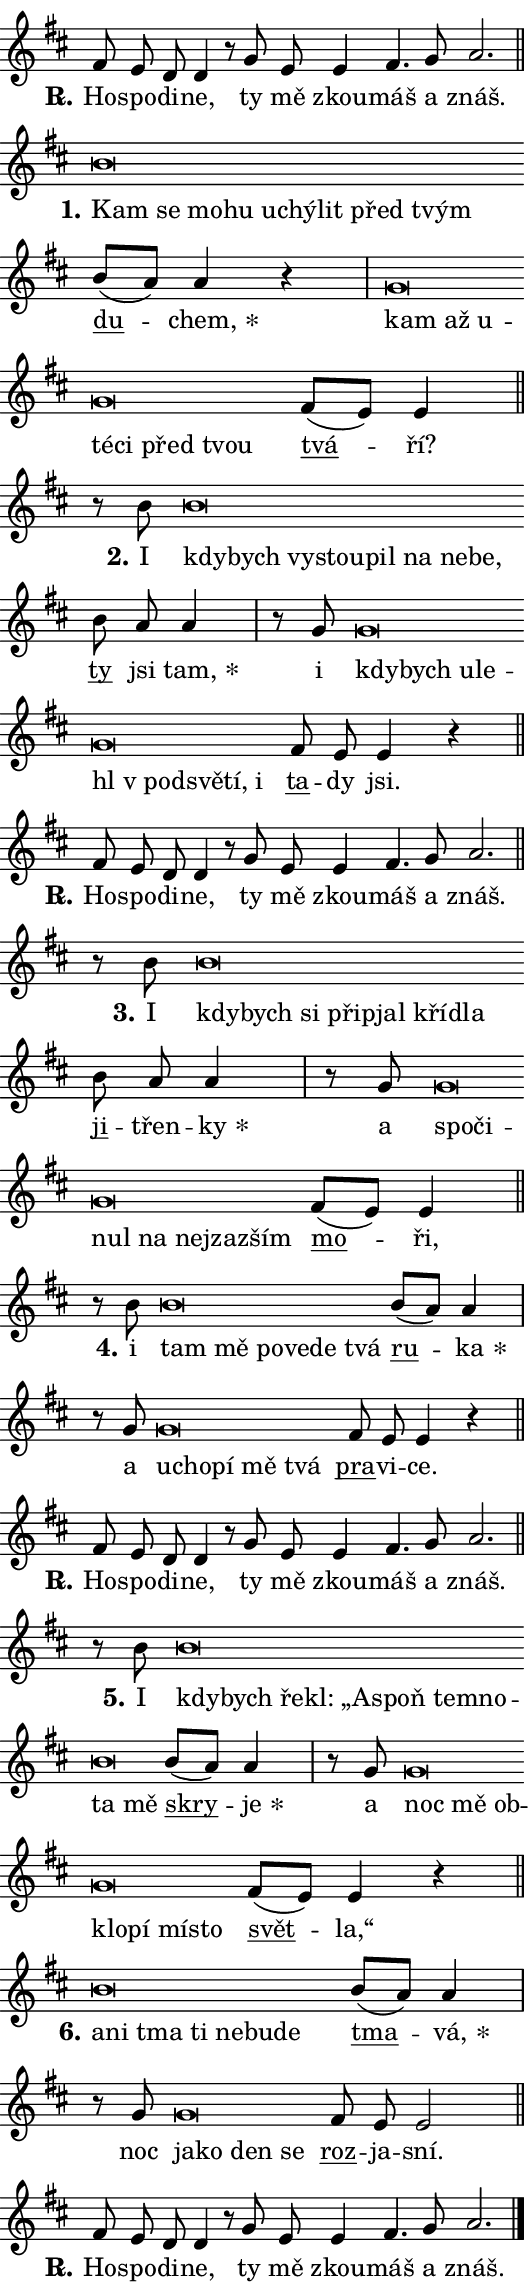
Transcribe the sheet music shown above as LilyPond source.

\version "2.24.0"
\header { tagline = "" }
\paper {
  indent = 0\cm
  top-margin = 0\cm
  right-margin = 0.13\cm % to fit lyric hyphens
  bottom-margin = 0\cm
  left-margin = 0\cm
  paper-width = 9\cm
  page-breaking = #ly:one-page-breaking
  system-system-spacing.basic-distance = #11
  score-system-spacing.basic-distance = #11
  ragged-last = ##f
}


%% Author: Thomas Morley
%% https://lists.gnu.org/archive/html/lilypond-user/2020-05/msg00002.html
#(define (line-position grob)
"Returns position of @var[grob} in current system:
   @code{'start}, if at first time-step
   @code{'end}, if at last time-step
   @code{'middle} otherwise
"
  (let* ((col (ly:item-get-column grob))
         (ln (ly:grob-object col 'left-neighbor))
         (rn (ly:grob-object col 'right-neighbor))
         (col-to-check-left (if (ly:grob? ln) ln col))
         (col-to-check-right (if (ly:grob? rn) rn col))
         (break-dir-left
           (and
             (ly:grob-property col-to-check-left 'non-musical #f)
             (ly:item-break-dir col-to-check-left)))
         (break-dir-right
           (and
             (ly:grob-property col-to-check-right 'non-musical #f)
             (ly:item-break-dir col-to-check-right))))
        (cond ((eqv? 1 break-dir-left) 'start)
              ((eqv? -1 break-dir-right) 'end)
              (else 'middle))))

#(define (tranparent-at-line-position vctor)
  (lambda (grob)
  "Relying on @code{line-position} select the relevant enry from @var{vctor}.
Used to determine transparency,"
    (case (line-position grob)
      ((end) (not (vector-ref vctor 0)))
      ((middle) (not (vector-ref vctor 1)))
      ((start) (not (vector-ref vctor 2))))))

noteHeadBreakVisibility =
#(define-music-function (break-visibility)(vector?)
"Makes @code{NoteHead}s transparent relying on @var{break-visibility}"
#{
  \override NoteHead.transparent =
    #(tranparent-at-line-position break-visibility)
#})

#(define delete-ledgers-for-transparent-note-heads
  (lambda (grob)
    "Reads whether a @code{NoteHead} is transparent.
If so this @code{NoteHead} is removed from @code{'note-heads} from
@var{grob}, which is supposed to be @code{LedgerLineSpanner}.
As a result ledgers are not printed for this @code{NoteHead}"
    (let* ((nhds-array (ly:grob-object grob 'note-heads))
           (nhds-list
             (if (ly:grob-array? nhds-array)
                 (ly:grob-array->list nhds-array)
                 '()))
           ;; Relies on the transparent-property being done before
           ;; Staff.LedgerLineSpanner.after-line-breaking is executed.
           ;; This is fragile ...
           (to-keep
             (remove
               (lambda (nhd)
                 (ly:grob-property nhd 'transparent #f))
               nhds-list)))
      ;; TODO find a better method to iterate over grob-arrays, similiar
      ;; to filter/remove etc for lists
      ;; For now rebuilt from scratch
      (set! (ly:grob-object grob 'note-heads)  '())
      (for-each
        (lambda (nhd)
          (ly:pointer-group-interface::add-grob grob 'note-heads nhd))
        to-keep))))

squashNotes = {
  \override NoteHead.X-extent = #'(-0.2 . 0.2)
  \override NoteHead.Y-extent = #'(-0.75 . 0)
  \override NoteHead.stencil =
    #(lambda (grob)
       (let ((pos (ly:grob-property grob 'staff-position)))
         (begin
           (if (< pos -7) (display "ERROR: Lower brevis then expected\n") (display ""))
           (if (<= pos -6) ly:text-interface::print ly:note-head::print))))
}
unSquashNotes = {
  \revert NoteHead.X-extent
  \revert NoteHead.Y-extent
  \revert NoteHead.stencil
}

hideNotes = \noteHeadBreakVisibility #begin-of-line-visible
unHideNotes = \noteHeadBreakVisibility #all-visible

% work-around for resetting accidentals
% https://lilypond.org/doc/v2.23/Documentation/notation/displaying-rhythms#unmetered-music
cadenzaMeasure = {
  \cadenzaOff
  \partial 1024 s1024
  \cadenzaOn
}

#(define-markup-command (accent layout props text) (markup?)
  "Underline accented syllable"
  (interpret-markup layout props
    #{\markup \override #'(offset . 4.3) \underline { #text }#}))

responsum = \markup \concat {
  "R" \hspace #-1.05 \path #0.1 #'((moveto 0 0.07) (lineto 0.9 0.8)) \hspace #0.05 "."
}

spaceSize = #0.6828661417322834 % exact space size for TeX Gyre Schola

\layout {
  \context {
    \Staff
    \remove "Time_signature_engraver"
    \override LedgerLineSpanner.after-line-breaking = #delete-ledgers-for-transparent-note-heads
  }
  \context {
    \Lyrics {
      \override LyricSpace.minimum-distance = \spaceSize
      \override LyricText.font-name = #"TeX Gyre Schola"
      \override LyricText.font-size = 1
      \override StanzaNumber.font-name = #"TeX Gyre Schola Bold"
      \override StanzaNumber.font-size = 1
    }
  }
  \context {
    \Score 
    \override NoteHead.text =
      #(lambda (grob) 
        (let ((pos (ly:grob-property grob 'staff-position)))
          #{\markup {
            \combine
              \halign #-0.55 \raise #(if (= pos -6) 0 0.5) \override #'(thickness . 2) \draw-line #'(3.2 . 0)
              \musicglyph "noteheads.sM1"
          }#}))
  }
}

% magnetic-lyrics.ily
%
%   written by
%     Jean Abou Samra <jean@abou-samra.fr>
%     Werner Lemberg <wl@gnu.org>
%
%   adapted by
%     Jiri Hon <jiri.hon@gmail.com>
%
% Version 2022-Apr-15

% https://www.mail-archive.com/lilypond-user@gnu.org/msg149350.html

#(define (Left_hyphen_pointer_engraver context)
   "Collect syllable-hyphen-syllable occurrences in lyrics and store
them in properties.  This engraver only looks to the left.  For
example, if the lyrics input is @code{foo -- bar}, it does the
following.

@itemize @bullet
@item
Set the @code{text} property of the @code{LyricHyphen} grob between
@q{foo} and @q{bar} to @code{foo}.

@item
Set the @code{left-hyphen} property of the @code{LyricText} grob with
text @q{foo} to the @code{LyricHyphen} grob between @q{foo} and
@q{bar}.
@end itemize

Use this auxiliary engraver in combination with the
@code{lyric-@/text::@/apply-@/magnetic-@/offset!} hook."
   (let ((hyphen #f)
         (text #f))
     (make-engraver
      (acknowledgers
       ((lyric-syllable-interface engraver grob source-engraver)
        (set! text grob)))
      (end-acknowledgers
       ((lyric-hyphen-interface engraver grob source-engraver)
        ;(when (not (grob::has-interface grob 'lyric-space-interface))
          (set! hyphen grob)));)
      ((stop-translation-timestep engraver)
       (when (and text hyphen)
         (ly:grob-set-object! text 'left-hyphen hyphen))
       (set! text #f)
       (set! hyphen #f)))))

#(define (lyric-text::apply-magnetic-offset! grob)
   "If the space between two syllables is less than the value in
property @code{LyricText@/.details@/.squash-threshold}, move the right
syllable to the left so that it gets concatenated with the left
syllable.

Use this function as a hook for
@code{LyricText@/.after-@/line-@/breaking} if the
@code{Left_@/hyphen_@/pointer_@/engraver} is active."
   (let ((hyphen (ly:grob-object grob 'left-hyphen #f)))
     (when hyphen
       (let ((left-text (ly:spanner-bound hyphen LEFT)))
         (when (grob::has-interface left-text 'lyric-syllable-interface)
           (let* ((common (ly:grob-common-refpoint grob left-text X))
                  (this-x-ext (ly:grob-extent grob common X))
                  (left-x-ext
                   (begin
                     ;; Trigger magnetism for left-text.
                     (ly:grob-property left-text 'after-line-breaking)
                     (ly:grob-extent left-text common X)))
                  ;; `delta` is the gap width between two syllables.
                  (delta (- (interval-start this-x-ext)
                            (interval-end left-x-ext)))
                  (details (ly:grob-property grob 'details))
                  (threshold (assoc-get 'squash-threshold details 0.2)))
             (when (< delta threshold)
               (let* (;; We have to manipulate the input text so that
                      ;; ligatures crossing syllable boundaries are not
                      ;; disabled.  For languages based on the Latin
                      ;; script this is essentially a beautification.
                      ;; However, for non-Western scripts it can be a
                      ;; necessity.
                      (lt (ly:grob-property left-text 'text))
                      (rt (ly:grob-property grob 'text))
                      (is-space (grob::has-interface hyphen 'lyric-space-interface))
                      (space (if is-space " " ""))
                      (extra-delta (if is-space spaceSize 0))
                      ;; Append new syllable.
                      (ltrt-space (if (and (string? lt) (string? rt))
                                (string-append lt space rt)
                                (make-concat-markup (list lt space rt))))
                      ;; Right-align `ltrt` to the right side.
                      (ltrt-space-markup (grob-interpret-markup
                               grob
                               (make-translate-markup
                                (cons (interval-length this-x-ext) 0)
                                (make-right-align-markup ltrt-space)))))
                 (begin
                   ;; Don't print `left-text`.
                   (ly:grob-set-property! left-text 'stencil #f)
                   ;; Set text and stencil (which holds all collected
                   ;; syllables so far) and shift it to the left.
                   (ly:grob-set-property! grob 'text ltrt-space)
                   (ly:grob-set-property! grob 'stencil ltrt-space-markup)
                   (ly:grob-translate-axis! grob (- (- delta extra-delta)) X))))))))))


#(define (lyric-hyphen::displace-bounds-first grob)
   ;; Make very sure this callback isn't triggered too early.
   (let ((left (ly:spanner-bound grob LEFT))
         (right (ly:spanner-bound grob RIGHT)))
     (ly:grob-property left 'after-line-breaking)
     (ly:grob-property right 'after-line-breaking)
     (ly:lyric-hyphen::print grob)))

squashThreshold = #0.4

\layout {
  \context {
    \Lyrics
    \consists #Left_hyphen_pointer_engraver
    \override LyricText.after-line-breaking =
      #lyric-text::apply-magnetic-offset!
    \override LyricHyphen.stencil = #lyric-hyphen::displace-bounds-first
    \override LyricText.details.squash-threshold = \squashThreshold
    \override LyricHyphen.minimum-distance = 0
    \override LyricHyphen.minimum-length = \squashThreshold
  }
}

squashText = \override LyricText.details.squash-threshold = 9999
unSquashText = \override LyricText.details.squash-threshold = \squashThreshold

leftText = \override LyricText.self-alignment-X = #LEFT
unLeftText = \revert LyricText.self-alignment-X

starOffset = #(lambda (grob) 
                (let ((x_offset (ly:self-alignment-interface::aligned-on-x-parent grob)))
                  (if (= x_offset 0) 0 (+ x_offset 1.2))))

star = #(define-music-function (syllable)(string?)
"Append star separator at the end of a syllable"
#{
  \once \override LyricText.X-offset = #starOffset
  \lyricmode { \markup {
    #syllable
    \override #'((font-name . "TeX Gyre Schola Bold")) \hspace #0.2 \lower #0.65 \larger "*"
  } }
#})

starAccent = #(define-music-function (syllable)(string?)
"Append star separator at the end of a syllable and make accent"
#{
  \once \override LyricText.X-offset = #starOffset
  \lyricmode { \markup {
    \accent #syllable
    \override #'((font-name . "TeX Gyre Schola Bold")) \hspace #0.2 \lower #0.65 \larger "*"
  } }
#})

breath = #(define-music-function (syllable)(string?)
"Append breathing indicator at the end of a syllable"
#{
  \lyricmode { \markup { #syllable "+" } }
#})

optionalBreath = #(define-music-function (syllable)(string?)
"Append optional breathing indicator at the end of a syllable"
#{
  \lyricmode { \markup { #syllable "(+)" } }
#})


\score {
    <<
        \new Voice = "melody" { \cadenzaOn \key d \major \relative { fis'8 e d d4 r8 \bar "" g e \bar "" e4 fis4. g8 a2. \cadenzaMeasure \bar "||" \break } }
        \new Lyrics \lyricsto "melody" { \lyricmode { \set stanza = \responsum
Ho -- spo -- di -- ne, ty mě zkou -- máš a znáš. } }
    >>
    \layout {}
}

\score {
    <<
        \new Voice = "melody" { \cadenzaOn \key d \major \relative { \squashNotes b'\breve*1/16 \hideNotes \breve*1/16 \bar "" \breve*1/16 \bar "" \breve*1/16 \bar "" \breve*1/16 \bar "" \breve*1/16 \bar "" \breve*1/16 \bar "" \breve*1/16 \breve*1/16 \bar "" \unHideNotes \unSquashNotes \bar "" b8[( a)] a4 r \cadenzaMeasure \bar "|" \squashNotes g\breve*1/16 \hideNotes \breve*1/16 \bar "" \breve*1/16 \bar "" \breve*1/16 \bar "" \breve*1/16 \bar "" \breve*1/16 \breve*1/16 \bar "" \unHideNotes \unSquashNotes \bar "" fis8[( e)] e4 \cadenzaMeasure \bar "||" \break } }
        \new Lyrics \lyricsto "melody" { \lyricmode { \set stanza = "1."
\leftText Kam \squashText se mo -- hu u -- chý -- lit před tvým \unLeftText \unSquashText \markup \accent du -- \star chem, \leftText kam \squashText až u -- té -- ci před tvou \unLeftText \unSquashText \markup \accent tvá -- ří? } }
    >>
    \layout {}
}

\score {
    <<
        \new Voice = "melody" { \cadenzaOn \key d \major \relative { r8 b'8 \squashNotes b\breve*1/16 \hideNotes \breve*1/16 \bar "" \breve*1/16 \bar "" \breve*1/16 \bar "" \breve*1/16 \bar "" \breve*1/16 \bar "" \breve*1/16 \breve*1/16 \bar "" \unHideNotes \unSquashNotes \bar "" b8 a a4 \cadenzaMeasure \bar "|" r8 g8 \squashNotes g\breve*1/16 \hideNotes \breve*1/16 \bar "" \breve*1/16 \bar "" \breve*1/16 \bar "" \breve*1/16 \bar "" \breve*1/16 \bar "" \breve*1/16 \bar "" \breve*1/16 \breve*1/16 \bar "" \unHideNotes \unSquashNotes \bar "" fis8 e e4 r \cadenzaMeasure \bar "||" \break } }
        \new Lyrics \lyricsto "melody" { \lyricmode { \set stanza = "2."
I \leftText kdy -- \squashText bych vy -- stou -- pil na ne -- be, \unLeftText \unSquashText \markup \accent ty jsi \star tam, i \leftText kdy -- \squashText bych u -- le -- hl "v pod" -- svě -- tí, i \unLeftText \unSquashText \markup \accent ta -- dy jsi. } }
    >>
    \layout {}
}

\score {
    <<
        \new Voice = "melody" { \cadenzaOn \key d \major \relative { fis'8 e d d4 r8 \bar "" g e \bar "" e4 fis4. g8 a2. \cadenzaMeasure \bar "||" \break } }
        \new Lyrics \lyricsto "melody" { \lyricmode { \set stanza = \responsum
Ho -- spo -- di -- ne, ty mě zkou -- máš a znáš. } }
    >>
    \layout {}
}

\score {
    <<
        \new Voice = "melody" { \cadenzaOn \key d \major \relative { r8 b'8 \squashNotes b\breve*1/16 \hideNotes \breve*1/16 \bar "" \breve*1/16 \bar "" \breve*1/16 \bar "" \breve*1/16 \bar "" \breve*1/16 \breve*1/16 \bar "" \unHideNotes \unSquashNotes \bar "" b8 a a4 \cadenzaMeasure \bar "|" r8 g8 \squashNotes g\breve*1/16 \hideNotes \breve*1/16 \bar "" \breve*1/16 \bar "" \breve*1/16 \bar "" \breve*1/16 \breve*1/16 \bar "" \unHideNotes \unSquashNotes \bar "" fis8[( e)] e4 \cadenzaMeasure \bar "||" \break } }
        \new Lyrics \lyricsto "melody" { \lyricmode { \set stanza = "3."
I \leftText kdy -- \squashText bych si při -- pjal kří -- dla \unLeftText \unSquashText \markup \accent ji -- třen -- \star ky a \leftText spo -- \squashText či -- nul na nej -- zazším \unLeftText \unSquashText \markup \accent mo -- ři, } }
    >>
    \layout {}
}

\score {
    <<
        \new Voice = "melody" { \cadenzaOn \key d \major \relative { r8 b'8 \squashNotes b\breve*1/16 \hideNotes \breve*1/16 \bar "" \breve*1/16 \bar "" \breve*1/16 \bar "" \breve*1/16 \breve*1/16 \bar "" \unHideNotes \unSquashNotes \bar "" b8[( a)] a4 \cadenzaMeasure \bar "|" r8 g8 \squashNotes g\breve*1/16 \hideNotes \breve*1/16 \bar "" \breve*1/16 \bar "" \breve*1/16 \breve*1/16 \bar "" \unHideNotes \unSquashNotes \bar "" fis8 e e4 r \cadenzaMeasure \bar "||" \break } }
        \new Lyrics \lyricsto "melody" { \lyricmode { \set stanza = "4."
i \leftText tam \squashText mě po -- ve -- de tvá \unLeftText \unSquashText \markup \accent ru -- \star ka a \leftText u -- \squashText cho -- pí mě tvá \unLeftText \unSquashText \markup \accent pra -- vi -- ce. } }
    >>
    \layout {}
}

\score {
    <<
        \new Voice = "melody" { \cadenzaOn \key d \major \relative { fis'8 e d d4 r8 \bar "" g e \bar "" e4 fis4. g8 a2. \cadenzaMeasure \bar "||" \break } }
        \new Lyrics \lyricsto "melody" { \lyricmode { \set stanza = \responsum
Ho -- spo -- di -- ne, ty mě zkou -- máš a znáš. } }
    >>
    \layout {}
}

\score {
    <<
        \new Voice = "melody" { \cadenzaOn \key d \major \relative { r8 b'8 \squashNotes b\breve*1/16 \hideNotes \breve*1/16 \bar "" \breve*1/16 \bar "" \breve*1/16 \bar "" \breve*1/16 \bar "" \breve*1/16 \bar "" \breve*1/16 \bar "" \breve*1/16 \bar "" \breve*1/16 \breve*1/16 \bar "" \unHideNotes \unSquashNotes \bar "" b8[( a)] a4 \cadenzaMeasure \bar "|" r8 g8 \squashNotes g\breve*1/16 \hideNotes \breve*1/16 \bar "" \breve*1/16 \bar "" \breve*1/16 \bar "" \breve*1/16 \bar "" \breve*1/16 \breve*1/16 \bar "" \unHideNotes \unSquashNotes \bar "" fis8[( e)] e4 r \cadenzaMeasure \bar "||" \break } }
        \new Lyrics \lyricsto "melody" { \lyricmode { \set stanza = "5."
I \leftText kdy -- \squashText bych ře -- kl: „As -- poň tem -- no -- ta mě \unLeftText \unSquashText \markup \accent skry -- \star je a \leftText noc \squashText mě ob -- klo -- pí mí -- sto \unLeftText \unSquashText \markup \accent svět -- la,“ } }
    >>
    \layout {}
}

\score {
    <<
        \new Voice = "melody" { \cadenzaOn \key d \major \relative { \squashNotes b'\breve*1/16 \hideNotes \breve*1/16 \bar "" \breve*1/16 \bar "" \breve*1/16 \bar "" \breve*1/16 \bar "" \breve*1/16 \breve*1/16 \bar "" \unHideNotes \unSquashNotes \bar "" b8[( a)] a4 \cadenzaMeasure \bar "|" r8 g8 \squashNotes g\breve*1/16 \hideNotes \breve*1/16 \bar "" \breve*1/16 \breve*1/16 \bar "" \unHideNotes \unSquashNotes \bar "" fis8 e e2 \cadenzaMeasure \bar "||" \break } }
        \new Lyrics \lyricsto "melody" { \lyricmode { \set stanza = "6."
\leftText a -- \squashText ni tma ti ne -- bu -- de \unLeftText \unSquashText \markup \accent tma -- \star vá, noc \leftText ja -- \squashText ko den se \unLeftText \unSquashText \markup \accent roz -- ja -- sní. } }
    >>
    \layout {}
}

\score {
    <<
        \new Voice = "melody" { \cadenzaOn \key d \major \relative { fis'8 e d d4 r8 \bar "" g e \bar "" e4 fis4. g8 a2. \cadenzaMeasure \bar "||" \break } \bar "|." }
        \new Lyrics \lyricsto "melody" { \lyricmode { \set stanza = \responsum
Ho -- spo -- di -- ne, ty mě zkou -- máš a znáš. } }
    >>
    \layout {}
}
